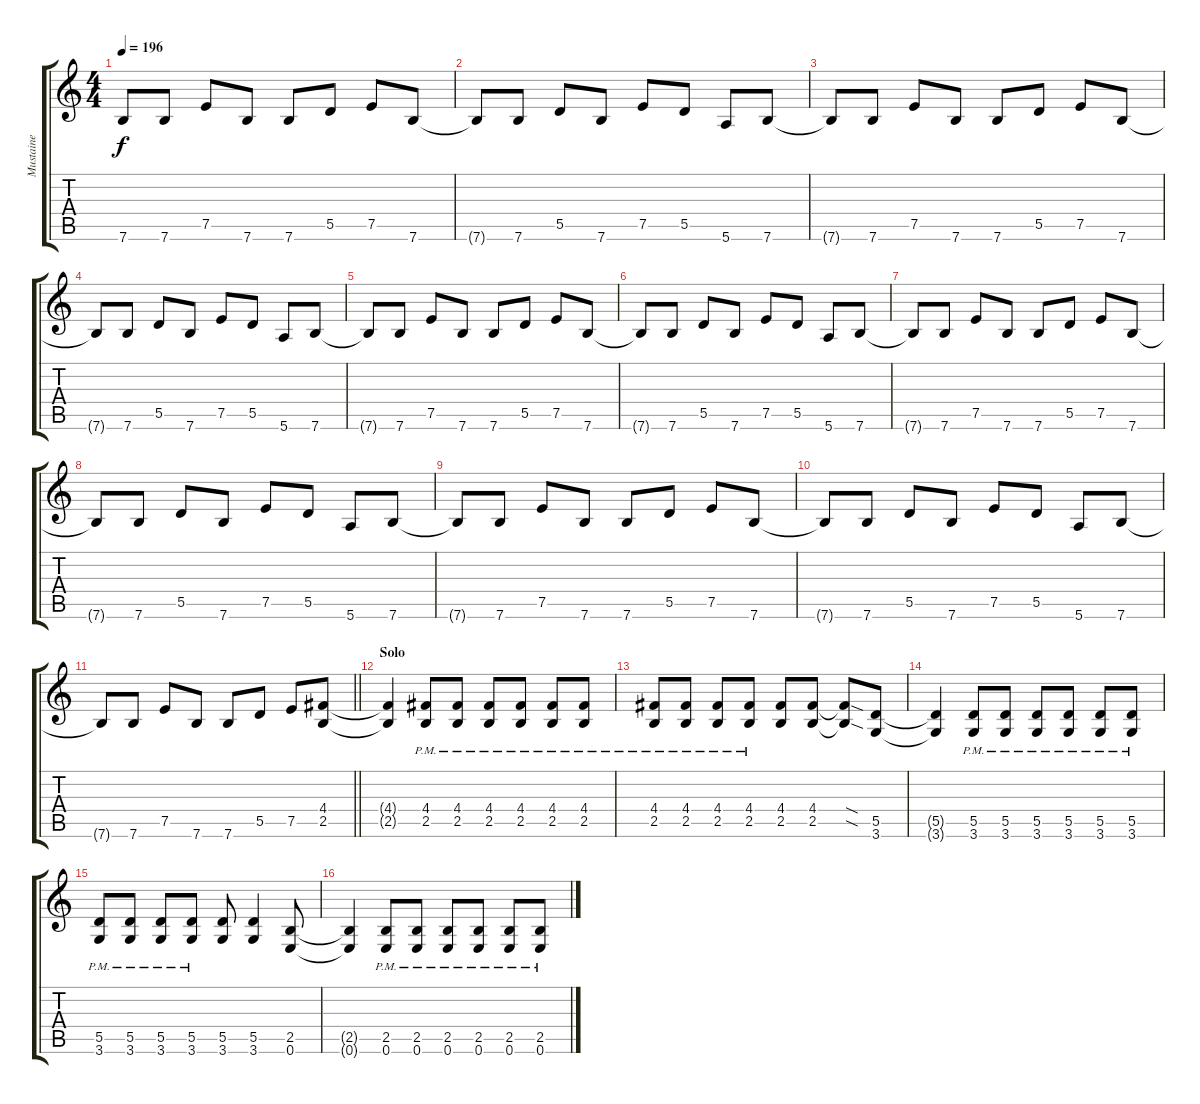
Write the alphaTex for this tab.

\track ("Mustaine" "Mustaine") {instrument distortionguitar}
\staff {score tabs}
\tuning (E4 B3 G3 D3 A2 E2) {hide}
\ts (4 4)
\tempo 196
\clef g2
\ks c
7.6{t}.8{dy f} 7.6.8 7.5.8 7.6.8 7.6.8 5.5.8 7.5.8 7.6.8 |
7.6{t}.8 7.6.8 5.5.8 7.6.8 7.5.8 5.5.8 5.6.8 7.6.8 |
7.6{t}.8 7.6.8 7.5.8 7.6.8 7.6.8 5.5.8 7.5.8 7.6.8 |
7.6{t}.8 7.6.8 5.5.8 7.6.8 7.5.8 5.5.8 5.6.8 7.6.8 |
7.6{t}.8 7.6.8 7.5.8 7.6.8 7.6.8 5.5.8 7.5.8 7.6.8 |
7.6{t}.8 7.6.8 5.5.8 7.6.8 7.5.8 5.5.8 5.6.8 7.6.8 |
7.6{t}.8 7.6.8 7.5.8 7.6.8 7.6.8 5.5.8 7.5.8 7.6.8 |
7.6{t}.8 7.6.8 5.5.8 7.6.8 7.5.8 5.5.8 5.6.8 7.6.8 |
7.6{t}.8 7.6.8 7.5.8 7.6.8 7.6.8 5.5.8 7.5.8 7.6.8 |
7.6{t}.8 7.6.8 5.5.8 7.6.8 7.5.8 5.5.8 5.6.8 7.6.8 |
\barLineRight lightlight
7.6{t}.8 7.6.8 7.5.8 7.6.8 7.6.8 5.5.8 7.5.8 (4.4 2.5).8 |
\section ("" "Solo")
(4.4{t} 2.5{t}).4 (4.4{pm} 2.5{pm}).8 (4.4{pm} 2.5{pm}).8 (4.4{pm} 2.5{pm}).8 (4.4{pm} 2.5{pm}).8 (4.4{pm} 2.5{pm}).8 (4.4{pm} 2.5{pm}).8 |
(4.4{pm} 2.5{pm}).8 (4.4{pm} 2.5{pm}).8 (4.4{pm} 2.5{pm}).8 (4.4{pm} 2.5{pm}).8 (4.4 2.5).8 (4.4 2.5).8 (4.4{sod t} 2.5{sod t}).8 (5.5 3.6).8 |
(5.5{t} 3.6{t}).4 (5.5{pm} 3.6{pm}).8 (5.5{pm} 3.6{pm}).8 (5.5{pm} 3.6{pm}).8 (5.5{pm} 3.6{pm}).8 (5.5{pm} 3.6{pm}).8 (5.5{pm} 3.6{pm}).8 |
(5.5{pm} 3.6{pm}).8 (5.5{pm} 3.6{pm}).8 (5.5{pm} 3.6{pm}).8 (5.5{pm} 3.6{pm}).8 (5.5 3.6).8 (5.5 3.6).4 (2.5 0.6).8 |
(2.5{t} 0.6{t}).4 (2.5{pm} 0.6{pm}).8 (2.5{pm} 0.6{pm}).8 (2.5{pm} 0.6{pm}).8 (2.5{pm} 0.6{pm}).8 (2.5{pm} 0.6{pm}).8 (2.5{pm} 0.6{pm}).8
